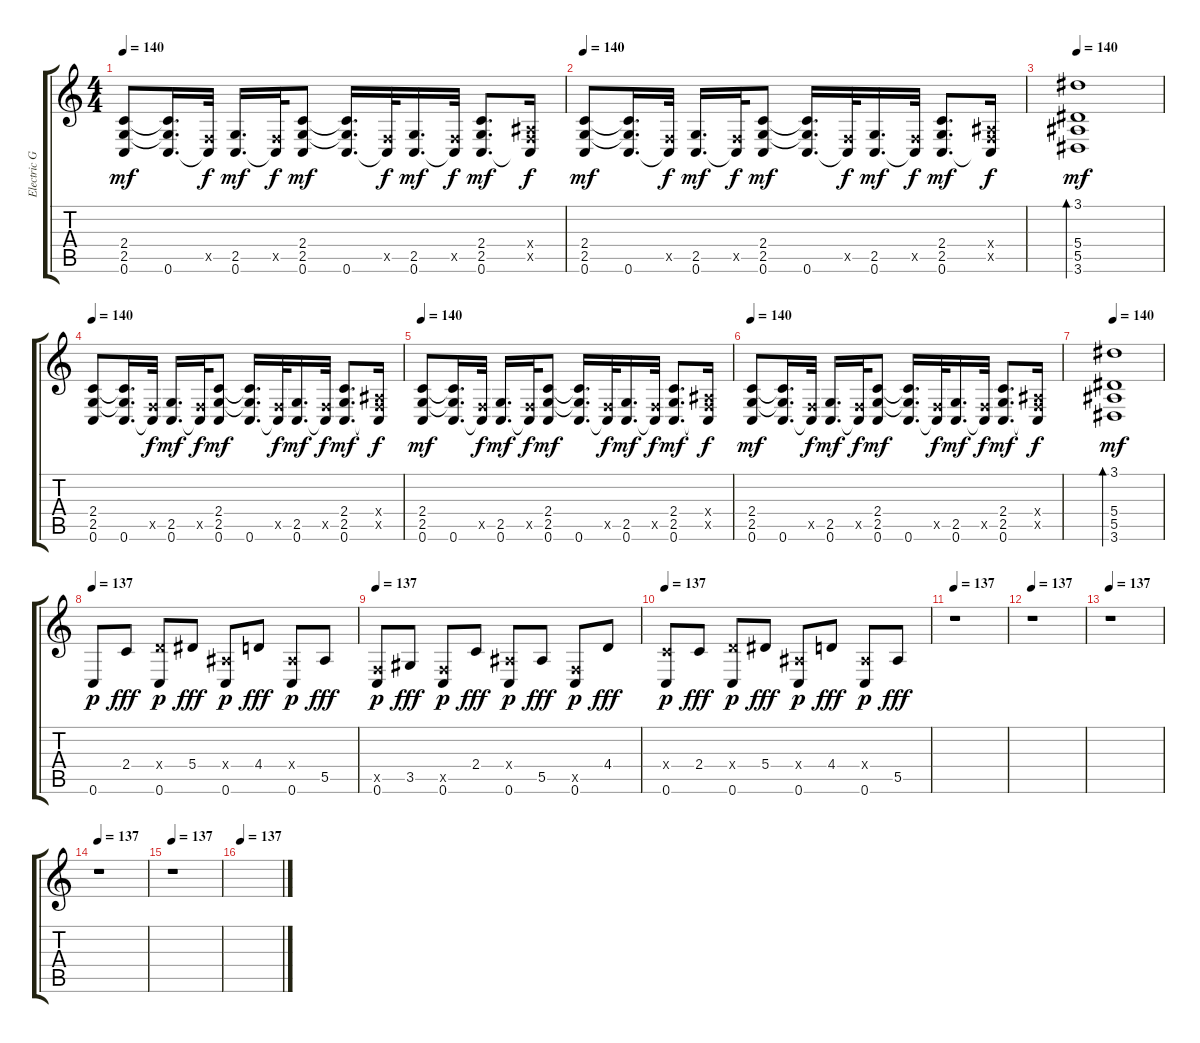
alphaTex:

\track ("Electric Guitar 3" "Electric G") {instrument distortionguitar}
\staff {score tabs}
\tuning (C4 G3 Eb3 Bb2 F2 C2) {hide}
\ts (4 4)
\tempo 140
\clef g2
\ks c
(2.4 2.5 0.6).8{dy mf} (2.4{t} 2.5{t} 0.6).16{d} (0.5{x} 0.6{t}).32{dy f} (2.5 0.6).16{d dy mf} (0.5{x} 0.6{t}).32{dy f} (2.4 2.5 0.6).8{dy mf} (2.4{t} 2.5{t} 0.6).16{d} (0.5{x} 0.6{t}).32{dy f} (2.5 0.6).16{d dy mf} (0.5{x} 0.6{t}).32{dy f} (2.4 2.5 0.6).8{d dy mf} (0.4{x} 0.5{x} 0.6{t}).16{dy f} |
\tempo 140
(2.4 2.5 0.6).8{dy mf} (2.4{t} 2.5{t} 0.6).16{d} (0.5{x} 0.6{t}).32{dy f} (2.5 0.6).16{d dy mf} (0.5{x} 0.6{t}).32{dy f} (2.4 2.5 0.6).8{dy mf} (2.4{t} 2.5{t} 0.6).16{d} (0.5{x} 0.6{t}).32{dy f} (2.5 0.6).16{d dy mf} (0.5{x} 0.6{t}).32{dy f} (2.4 2.5 0.6).8{d dy mf} (0.4{x} 0.5{x} 0.6{t}).16{dy f} |
\tempo 140
(3.1 5.4 5.5 3.6).1{bd 60 dy mf} |
\tempo 140
(2.4 2.5 0.6).8 (2.4{t} 2.5{t} 0.6).16{d} (0.5{x} 0.6{t}).32{dy f} (2.5 0.6).16{d dy mf} (0.5{x} 0.6{t}).32{dy f} (2.4 2.5 0.6).8{dy mf} (2.4{t} 2.5{t} 0.6).16{d} (0.5{x} 0.6{t}).32{dy f} (2.5 0.6).16{d dy mf} (0.5{x} 0.6{t}).32{dy f} (2.4 2.5 0.6).8{d dy mf} (0.4{x} 0.5{x} 0.6{t}).16{dy f} |
\tempo 140
(2.4 2.5 0.6).8{dy mf} (2.4{t} 2.5{t} 0.6).16{d} (0.5{x} 0.6{t}).32{dy f} (2.5 0.6).16{d dy mf} (0.5{x} 0.6{t}).32{dy f} (2.4 2.5 0.6).8{dy mf} (2.4{t} 2.5{t} 0.6).16{d} (0.5{x} 0.6{t}).32{dy f} (2.5 0.6).16{d dy mf} (0.5{x} 0.6{t}).32{dy f} (2.4 2.5 0.6).8{d dy mf} (0.4{x} 0.5{x} 0.6{t}).16{dy f} |
\tempo 140
(2.4 2.5 0.6).8{dy mf} (2.4{t} 2.5{t} 0.6).16{d} (0.5{x} 0.6{t}).32{dy f} (2.5 0.6).16{d dy mf} (0.5{x} 0.6{t}).32{dy f} (2.4 2.5 0.6).8{dy mf} (2.4{t} 2.5{t} 0.6).16{d} (0.5{x} 0.6{t}).32{dy f} (2.5 0.6).16{d dy mf} (0.5{x} 0.6{t}).32{dy f} (2.4 2.5 0.6).8{d dy mf} (0.4{x} 0.5{x} 0.6{t}).16{dy f} |
\tempo 140
(3.1 5.4 5.5 3.6).1{bd 60 dy mf} |
\tempo 137
0.6.8{dy p} 2.4.8{dy fff} (4.4{x} 0.6).8{dy p} 5.4.8{dy fff} (0.4{x} 0.6).8{dy p} 4.4.8{dy fff} (0.4{x} 0.6).8{dy p} 5.5.8{dy fff} |
\tempo 137
(0.5{x} 0.6).8{dy p} 3.5.8{dy fff} (0.5{x} 0.6).8{dy p} 2.4.8{dy fff} (0.4{x} 0.6).8{dy p} 5.5.8{dy fff} (0.5{x} 0.6).8{dy p} 4.4.8{dy fff} |
\tempo 137
(2.4{x} 0.6).8{dy p} 2.4.8{dy fff} (4.4{x} 0.6).8{dy p} 5.4.8{dy fff} (0.4{x} 0.6).8{dy p} 4.4.8{dy fff} (0.4{x} 0.6).8{dy p} 5.5.8{dy fff} |
\tempo 137
r.1 |
\tempo 137
r.1 |
\tempo 137
r.1 |
\tempo 137
r.1 |
\tempo 137
r.1 |
\tempo 137
